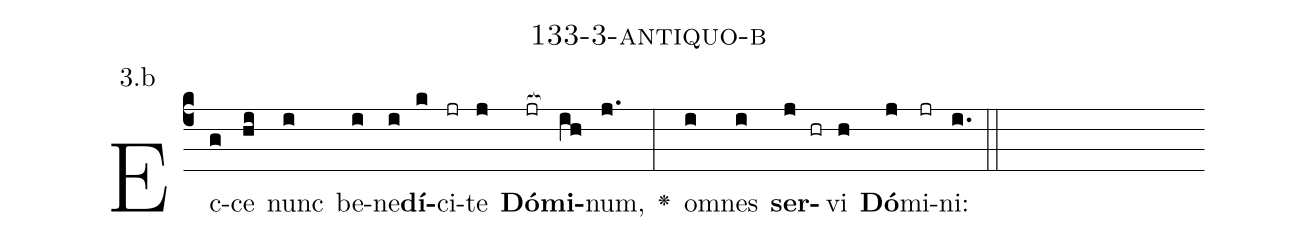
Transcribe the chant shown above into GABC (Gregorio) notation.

name: 133-3-antiquo-b;
annotation: 3.b;
%%
(c4)Ec(g)ce(hi) nunc(i) be(i)ne(i)<b>dí</b>(k)ci(jr)te(j) <b>Dó</b>(jr[ocb:1{])<b>mi</b>(ih[ocb:0}])num,(j.) <v>\greheightstar</v>(:) om(i)nes(i) <b>ser</b>(j hr)vi(h) <b>Dó</b>(j)mi(jr)ni:(i.) (::)


%E(i) u(i) o(j) u(h) a(j) e.(i.) (::)
